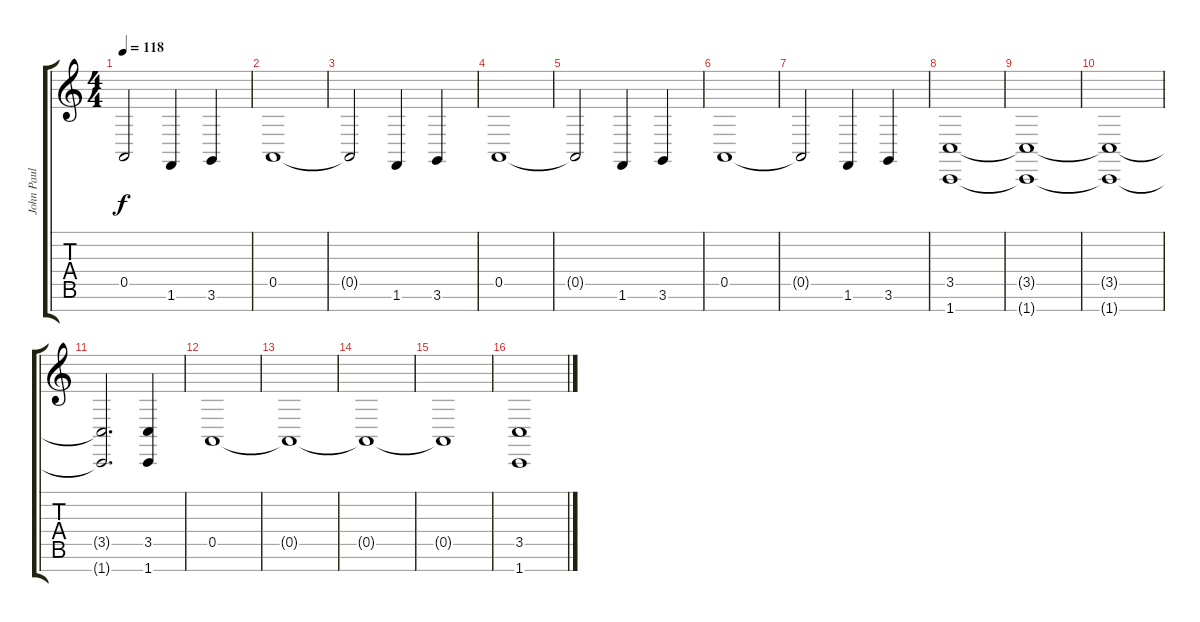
\track ("John Paul Jones (Orgão 2)" "John Paul ") {instrument brasssection}
\staff {score tabs}
\tuning (E4 B3 G3 D3 A2 E2 B1) {hide}
\ts (4 4)
\tempo 118
\clef g2
\ks c
0.5{t}.2{dy f} 1.6.4 3.6.4 |
0.5.1 |
0.5{t}.2 1.6.4 3.6.4 |
0.5.1 |
0.5{t}.2 1.6.4 3.6.4 |
0.5.1 |
0.5{t}.2 1.6.4 3.6.4 |
(3.5 1.7).1 |
(3.5{t} 1.7{t}).1 |
(3.5{t} 1.7{t}).1 |
(3.5{t} 1.7{t}).2{d} (3.5 1.7).4 |
0.5.1 |
0.5{t}.1 |
0.5{t}.1 |
0.5{t}.1 |
(3.5 1.7).1
